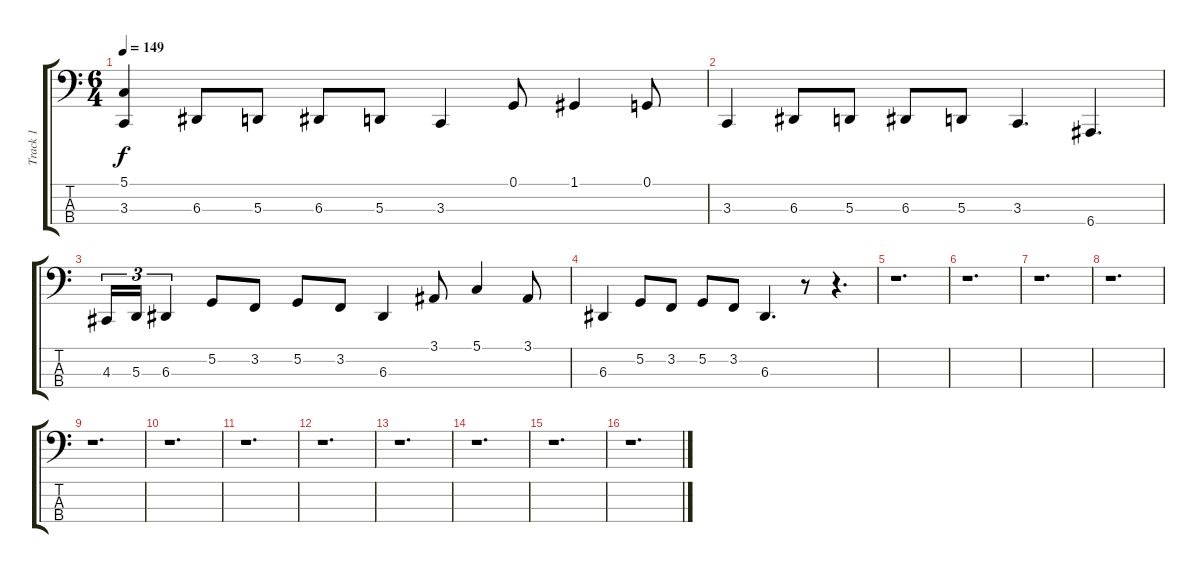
\track ("Track 1" "Track 1") {instrument kalimba}
\staff {score tabs}
\tuning (G2 D2 A1 E1) {hide}
\ts (6 4)
\tempo 149
\clef f4
\ks c
(5.1 3.3).4{dy f} 6.3.8 5.3.8 6.3.8 5.3.8 3.3.4 0.1.8 1.1.4 0.1.8 |
3.3.4 6.3.8 5.3.8 6.3.8 5.3.8 3.3.4{d} 6.4.4{d} |
4.3.16{tu (3 2)} 5.3.16{tu (3 2)} 6.3.4{tu (3 2)} 5.2.8 3.2.8 5.2.8 3.2.8 6.3.4 3.1.8 5.1.4 3.1.8 |
6.3.4 5.2.8 3.2.8 5.2.8 3.2.8 6.3.4{d} r.8 r.4{d} |
r.1{d} |
r.1{d} |
r.1{d} |
r.1{d} |
r.1{d} |
r.1{d} |
r.1{d} |
r.1{d} |
r.1{d} |
r.1{d} |
r.1{d} |
r.1{d}
